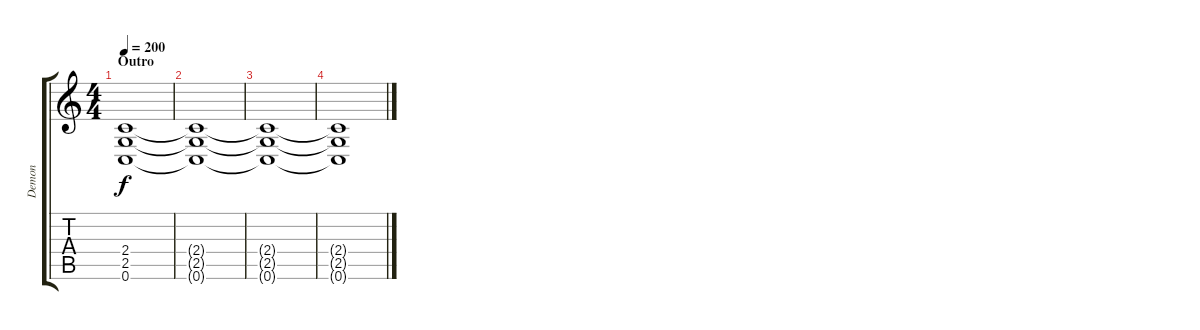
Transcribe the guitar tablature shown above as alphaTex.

\track ("Demon" "Demon") {instrument distortionguitar}
\staff {score tabs}
\tuning (C4 G3 Eb3 Bb2 F2 C2) {hide}
\ts (4 4)
\section ("" "Outro")
\tempo 200
\clef g2
\ks c
(2.4 2.5 0.6).1{dy f} |
(2.4{t} 2.5{t} 0.6{t}).1 |
(2.4{t} 2.5{t} 0.6{t}).1 |
(2.4{t} 2.5{t} 0.6{t}).1
